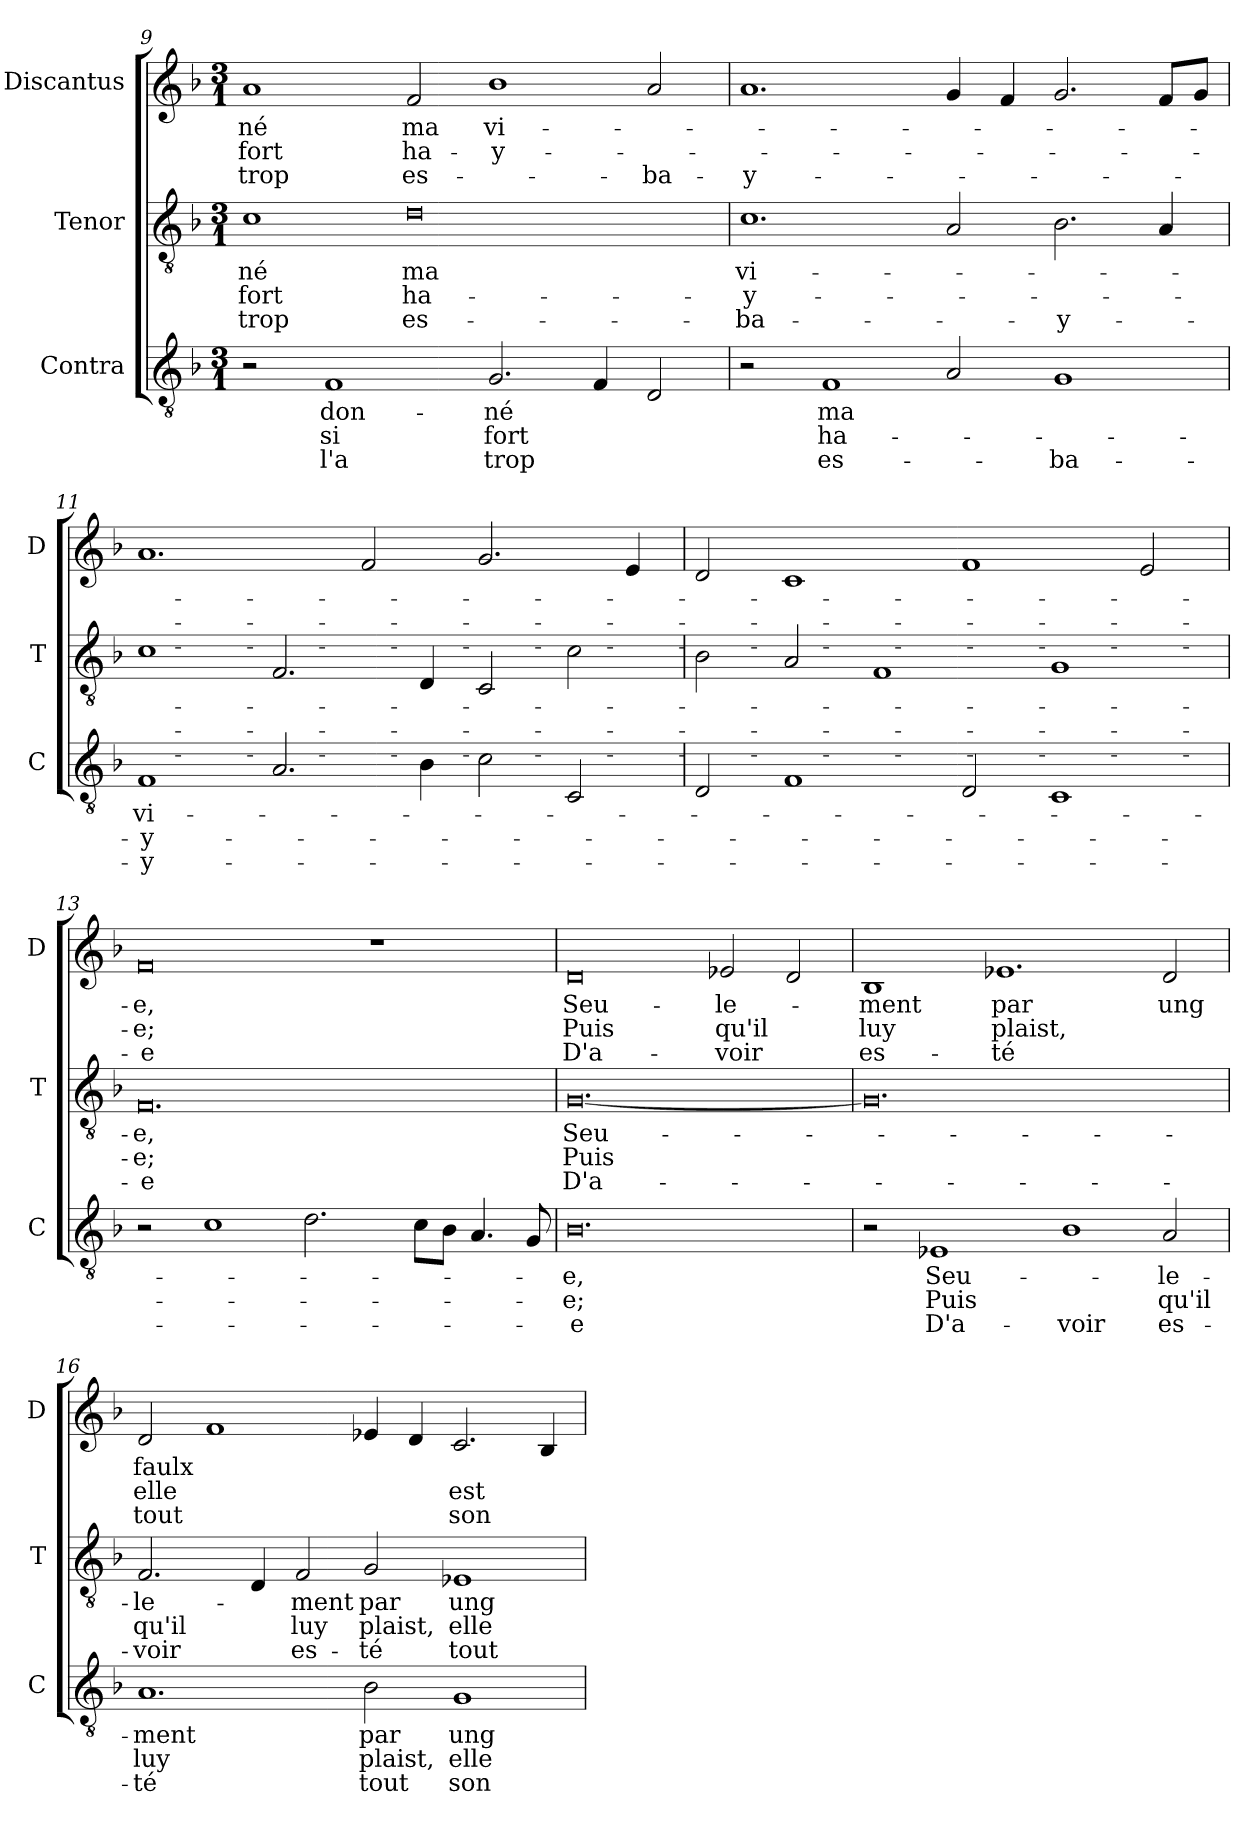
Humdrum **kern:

**kern	**text	**text	**text	**kern	**text	**text	**text	**kern	**text	**text	**text
*part3	*part3	*part3	*part3	*part2	*part2	*part2	*part2	*part1	*part1	*part1	*part1
*staff3	*staff3	*staff3	*staff3	*staff2	*staff2	*staff2	*staff2	*staff1	*staff1	*staff1	*staff1
*I"Contra	*	*	*	*I"Tenor	*	*	*	*I"Discantus	*	*	*
*I'C	*	*	*	*I'T	*	*	*	*I'D	*	*	*
*clefGv2	*	*	*	*clefGv2	*	*	*	*clefG2	*	*	*
*k[b-]	*	*	*	*k[b-]	*	*	*	*k[b-]	*	*	*
*M3/1	*	*	*	*M3/1	*	*	*	*M3/1	*	*	*
=9	=9	=9	=9	=9	=9	=9	=9	=9	=9	=9	=9
2r	.	.	.	1c	-né	fort	trop	1a	-né	fort	trop
1F	don-	si	l'a	.	.	.	.	.	.	.	.
.	.	.	.	0d	ma	ha-	es-	2f/	ma	ha-	es-
2.G/	-né	fort	trop	.	.	.	.	1b-	vi-	-y-	.
4F/	.	.	.	.	.	.	.	.	.	.	.
2D/	.	.	.	.	.	.	.	2a/	.	.	-ba-
=10	=10	=10	=10	=10	=10	=10	=10	=10	=10	=10	=10
2r	.	.	.	1.c	vi-	-y-	-ba-	1.a	.	.	-y-
1F	ma	ha-	es-	.	.	.	.	.	.	.	.
2A/	.	.	.	2A/	.	.	.	4g/	.	.	.
.	.	.	.	.	.	.	.	4f/	.	.	.
1G	.	.	-ba-	2.B-\	.	.	-y-	2.g/	.	.	.
.	.	.	.	4A/	.	.	.	8f/L	.	.	.
.	.	.	.	.	.	.	.	8g/J	.	.	.
=11	=11	=11	=11	=11	=11	=11	=11	=11	=11	=11	=11
1F	vi-	-y-	-y-	1c	.	.	.	1.a	.	.	.
2.A/	.	.	.	2.F/	.	.	.	.	.	.	.
.	.	.	.	.	.	.	.	2f/	.	.	.
4B-\	.	.	.	4D/	.	.	.	.	.	.	.
2c\	.	.	.	2C/	.	.	.	2.g/	.	.	.
2C/	.	.	.	2c\	.	.	.	.	.	.	.
.	.	.	.	.	.	.	.	4e/	.	.	.
=12	=12	=12	=12	=12	=12	=12	=12	=12	=12	=12	=12
2D/	.	.	.	2B-\	.	.	.	2d/	.	.	.
1F	.	.	.	2A/	.	.	.	1c	.	.	.
.	.	.	.	1F	.	.	.	.	.	.	.
2D/	.	.	.	.	.	.	.	1f	.	.	.
1C	.	.	.	1G	.	.	.	.	.	.	.
.	.	.	.	.	.	.	.	2e/	.	.	.
=13	=13	=13	=13	=13	=13	=13	=13	=13	=13	=13	=13
2r	.	.	.	0.F	-e,	-e;	-e	0f	-e,	-e;	-e
1c	.	.	.	.	.	.	.	.	.	.	.
2.d\	.	.	.	.	.	.	.	.	.	.	.
.	.	.	.	.	.	.	.	1r	.	.	.
8c\L	.	.	.	.	.	.	.	.	.	.	.
8B-\J	.	.	.	.	.	.	.	.	.	.	.
4.A/	.	.	.	.	.	.	.	.	.	.	.
8G/	.	.	.	.	.	.	.	.	.	.	.
=14	=14	=14	=14	=14	=14	=14	=14	=14	=14	=14	=14
0.B-	-e,	-e;	-e	[0.G	Seu-	Puis	D'a-	0d	Seu-	Puis	D'a-
.	.	.	.	.	.	.	.	2e-X/	-le-	qu'il	-voir
.	.	.	.	.	.	.	.	2d/	.	.	.
=15	=15	=15	=15	=15	=15	=15	=15	=15	=15	=15	=15
2r	.	.	.	0.G]	.	.	.	1B-	-ment	luy	es-
1E-X	Seu-	Puis	D'a-	.	.	.	.	.	.	.	.
.	.	.	.	.	.	.	.	1.e-X	par	plaist,	-té
1B-	.	.	-voir	.	.	.	.	.	.	.	.
2A/	-le-	qu'il	es-	.	.	.	.	2d/	ung	.	.
=16	=16	=16	=16	=16	=16	=16	=16	=16	=16	=16	=16
1.A	-ment	luy	-té	2.F/	-le-	qu'il	-voir	2d/	faulx	elle	tout
.	.	.	.	.	.	.	.	1f	.	.	.
.	.	.	.	4D/	.	.	.	.	.	.	.
.	.	.	.	2F/	-ment	luy	es-	.	.	.	.
2B-\	par	plaist,	tout	2G/	par	plaist,	-té	4e-X/	.	.	.
.	.	.	.	.	.	.	.	4d/	.	.	.
1G	ung	elle	son	1E-X	ung	elle	tout	2.c/	.	est	son
.	.	.	.	.	.	.	.	4B-/	.	.	.
=	=	=	=	=	=	=	=	=	=	=	=
*-	*-	*-	*-	*-	*-	*-	*-	*-	*-	*-	*-
